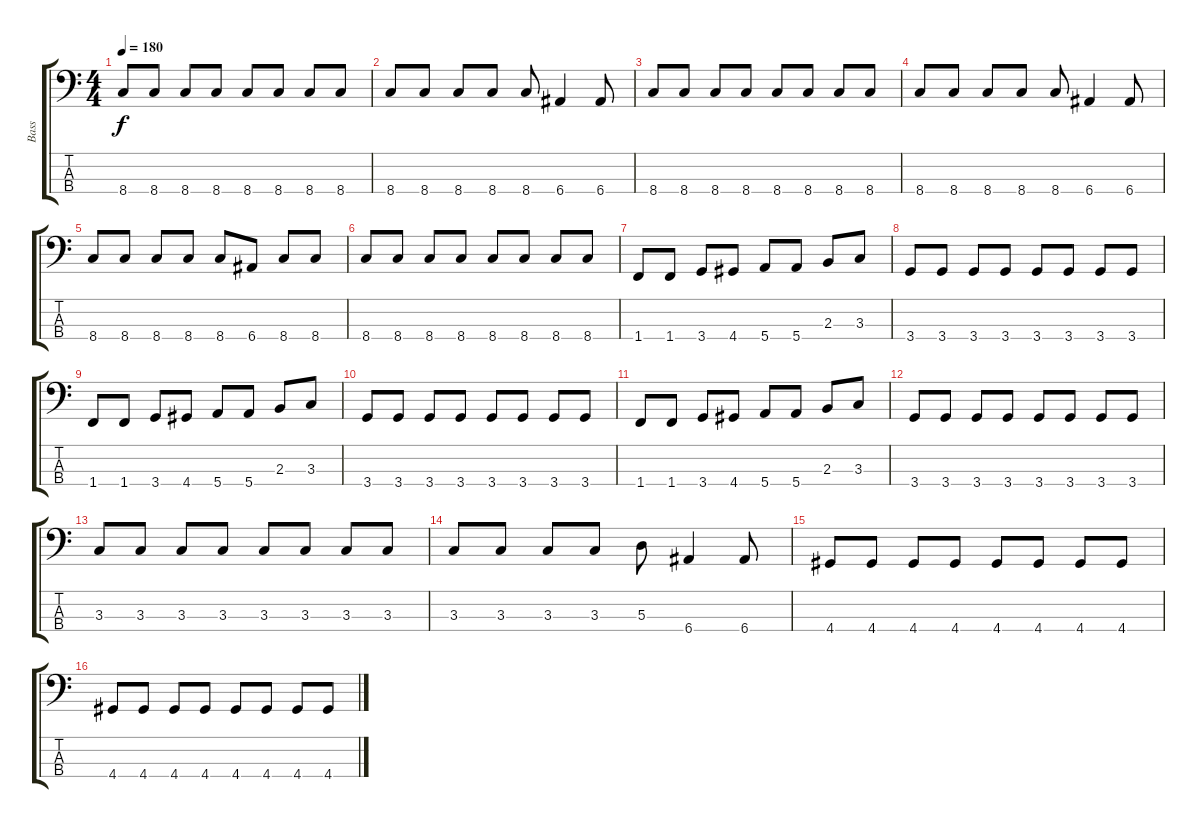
\track ("Bass" "Bass") {instrument electricbasspick}
\staff {score tabs}
\tuning (G2 D2 A1 E1) {hide}
\ts (4 4)
\tempo 180
\clef f4
\ks c
8.4.8{dy f} 8.4.8 8.4.8 8.4.8 8.4.8 8.4.8 8.4.8 8.4.8 |
8.4.8 8.4.8 8.4.8 8.4.8 8.4.8 6.4.4 6.4.8 |
8.4.8 8.4.8 8.4.8 8.4.8 8.4.8 8.4.8 8.4.8 8.4.8 |
8.4.8 8.4.8 8.4.8 8.4.8 8.4.8 6.4.4 6.4.8 |
8.4.8 8.4.8 8.4.8 8.4.8 8.4.8 6.4.8 8.4.8 8.4.8 |
8.4.8 8.4.8 8.4.8 8.4.8 8.4.8 8.4.8 8.4.8 8.4.8 |
1.4.8 1.4.8 3.4.8 4.4.8 5.4.8 5.4.8 2.3.8 3.3.8 |
3.4.8 3.4.8 3.4.8 3.4.8 3.4.8 3.4.8 3.4.8 3.4.8 |
1.4.8 1.4.8 3.4.8 4.4.8 5.4.8 5.4.8 2.3.8 3.3.8 |
3.4.8 3.4.8 3.4.8 3.4.8 3.4.8 3.4.8 3.4.8 3.4.8 |
1.4.8 1.4.8 3.4.8 4.4.8 5.4.8 5.4.8 2.3.8 3.3.8 |
3.4.8 3.4.8 3.4.8 3.4.8 3.4.8 3.4.8 3.4.8 3.4.8 |
3.3.8 3.3.8 3.3.8 3.3.8 3.3.8 3.3.8 3.3.8 3.3.8 |
3.3.8 3.3.8 3.3.8 3.3.8 5.3.8 6.4.4 6.4.8 |
4.4.8 4.4.8 4.4.8 4.4.8 4.4.8 4.4.8 4.4.8 4.4.8 |
4.4.8 4.4.8 4.4.8 4.4.8 4.4.8 4.4.8 4.4.8 4.4.8
